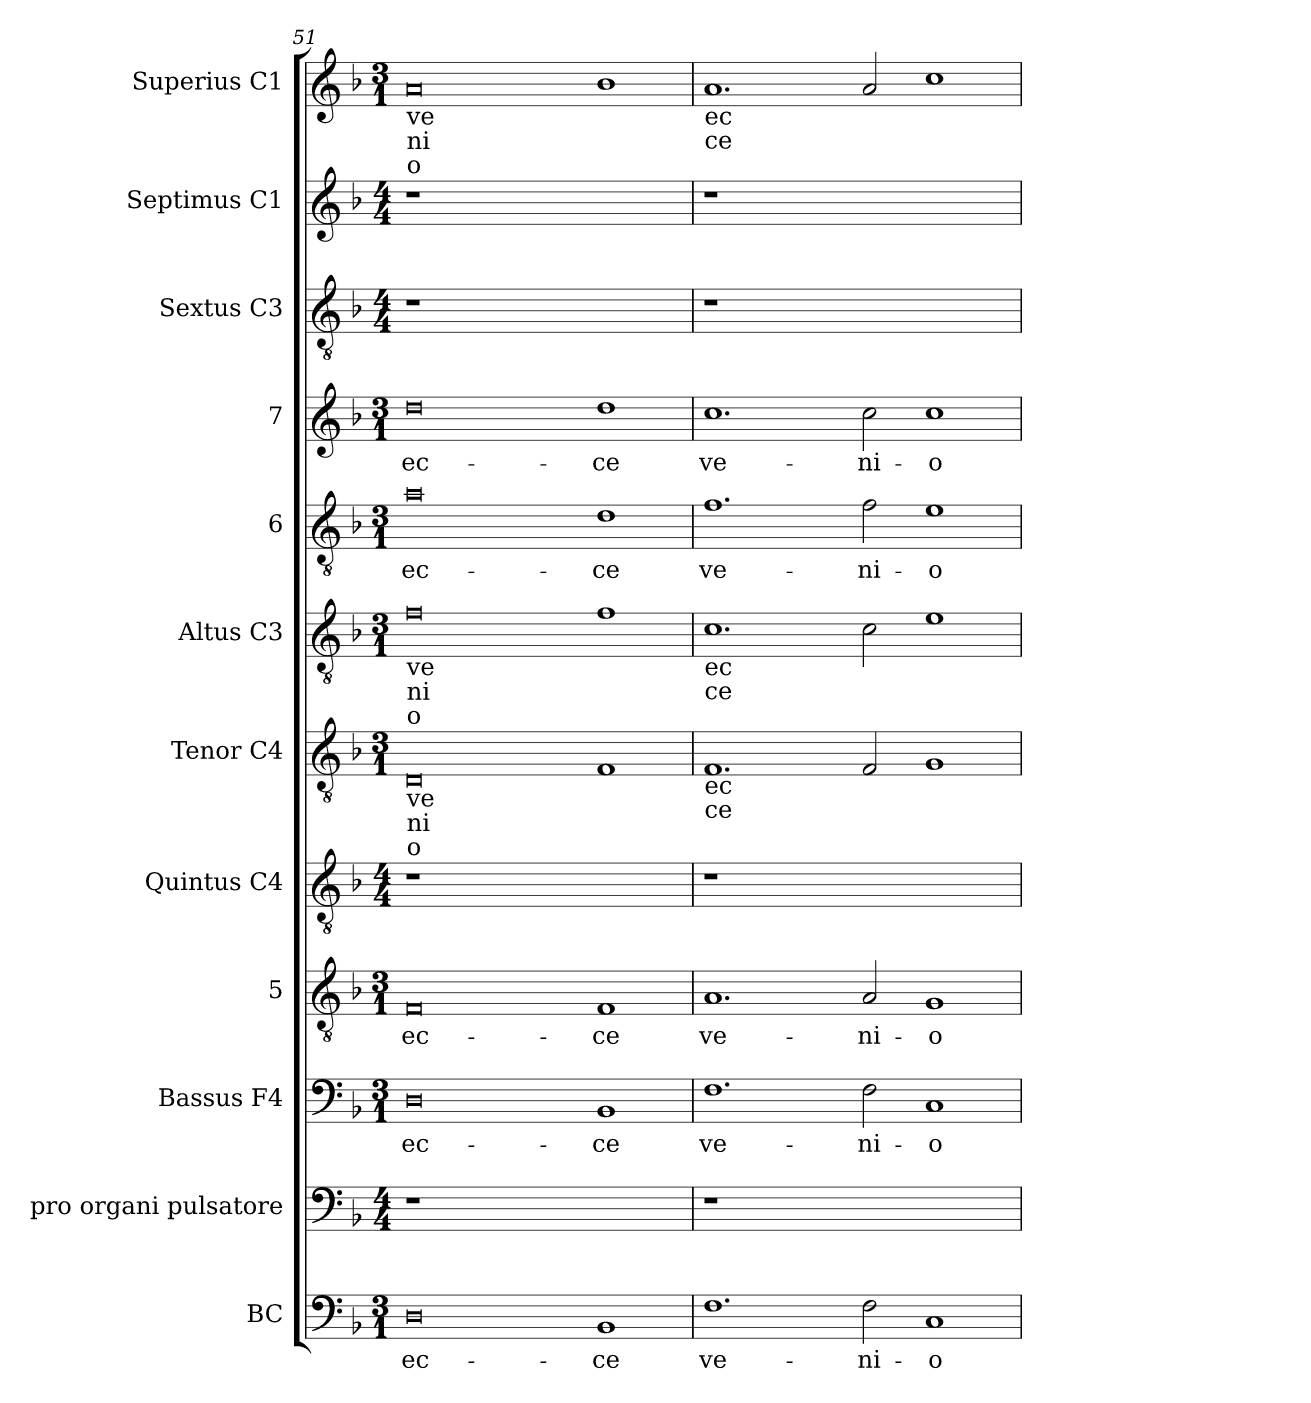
**kern	**text	**kern	**kern	**text	**kern	**text	**kern	**kern	**kern	**kern	**text	**kern	**text	**kern	**kern	**kern
*part12	*part12	*part11	*part10	*part10	*part9	*part9	*part8	*part7	*part6	*part5	*part5	*part4	*part4	*part3	*part2	*part1
*staff12	*staff12	*staff11	*staff10	*staff10	*staff9	*staff9	*staff8	*staff7	*staff6	*staff5	*staff5	*staff4	*staff4	*staff3	*staff2	*staff1
*I"BC	*	*I"pro organi  pulsatore	*I"Bassus  F4	*	*I"5	*	*I"Quintus  C4	*I"Tenor  C4	*I"Altus  C3	*I"6	*	*I"7	*	*I"Sextus  C3	*I"Septimus  C1	*I"Superius  C1
*I'BC	*	*	*I'B	*	*	*	*	*I'T	*I'A	*	*	*	*	*	*	*I'S
*clefF4	*	*clefF4	*clefF4	*	*clefGv2	*	*clefGv2	*clefGv2	*clefGv2	*clefGv2	*	*clefG2	*	*clefGv2	*clefG2	*clefG2
*k[b-]	*	*k[b-]	*k[b-]	*	*k[b-]	*	*k[b-]	*k[b-]	*k[b-]	*k[b-]	*	*k[b-]	*	*k[b-]	*k[b-]	*k[b-]
*F:	*	*F:	*F:	*	*F:	*	*F:	*F:	*F:	*F:	*	*F:	*	*F:	*F:	*F:
*M3/1	*	*M4/4	*M3/1	*	*M3/1	*	*M4/4	*M3/1	*M3/1	*M3/1	*	*M3/1	*	*M4/4	*M4/4	*M3/1
=51	=51	=51	=51	=51	=51	=51	=51	=51	=51	=51	=51	=51	=51	=51	=51	=51
!	!	!	!	!	!	!	!	!	!	!	!	!	!	!	!	!LO:TX:b:t=ve
!	!	!	!	!	!	!	!	!	!	!	!	!	!	!	!	!LO:TX:b:t=ni
!	!	!	!	!	!	!	!	!	!	!	!	!	!	!	!	!LO:TX:b:t=o
!	!	!	!	!	!	!	!	!	!LO:TX:b:t=ve	!	!	!	!	!	!	!
!	!	!	!	!	!	!	!	!	!LO:TX:b:t=ni	!	!	!	!	!	!	!
!	!	!	!	!	!	!	!	!	!LO:TX:b:t=o	!	!	!	!	!	!	!
!	!	!	!	!	!	!	!	!LO:TX:b:t=ve	!	!	!	!	!	!	!	!
!	!	!	!	!	!	!	!	!LO:TX:b:t=ni	!	!	!	!	!	!	!	!
!	!	!	!	!	!	!	!	!LO:TX:b:t=o	!	!	!	!	!	!	!	!
!	!LO:LY:a:cj	!	!	!LO:LY:b:cj	!	!LO:LY:b:cj	!	!	!	!	!LO:LY:b:cj	!	!LO:LY:b:cj	!	!	!
0D	ec-	1r	0D	ec-	0F	ec-	1r	0D	0f	0a	ec-	0dd	ec-	1r	1r	0a
.	.	0ryy	.	.	.	.	0ryy	.	.	.	.	.	.	0ryy	0ryy	.
!	!LO:LY:a:cj	!	!	!LO:LY:b:cj	!	!LO:LY:b:cj	!	!	!	!	!LO:LY:b:cj	!	!LO:LY:b:cj	!	!	!
1BB-	-ce	.	1BB-	-ce	1F	-ce	.	1F	1f	1d	-ce	1dd	-ce	.	.	1b-
=52	=52	=52	=52	=52	=52	=52	=52	=52	=52	=52	=52	=52	=52	=52	=52	=52
!	!	!	!	!	!	!	!	!	!	!	!	!	!	!	!	!LO:TX:b:t=ec
!	!	!	!	!	!	!	!	!	!	!	!	!	!	!	!	!LO:TX:b:t=ce
!	!	!	!	!	!	!	!	!	!LO:TX:b:t=ec	!	!	!	!	!	!	!
!	!	!	!	!	!	!	!	!	!LO:TX:b:t=ce	!	!	!	!	!	!	!
!	!	!	!	!	!	!	!	!LO:TX:b:t=ec	!	!	!	!	!	!	!	!
!	!	!	!	!	!	!	!	!LO:TX:b:t=ce	!	!	!	!	!	!	!	!
!	!LO:LY:a:cj	!	!	!LO:LY:b:cj	!	!LO:LY:b:cj	!	!	!	!	!LO:LY:b:cj	!	!LO:LY:b:cj	!	!	!
1.F	ve-	1r	1.F	ve-	1.A	ve-	1r	1.F	1.c	1.f	ve-	1.cc	ve-	1r	1r	1.a
.	.	0ryy	.	.	.	.	0ryy	.	.	.	.	.	.	0ryy	0ryy	.
!	!LO:LY:a:cj	!	!	!LO:LY:b:cj	!	!LO:LY:b:cj	!	!	!	!	!LO:LY:b:cj	!	!LO:LY:b:cj	!	!	!
2F\	-ni-	.	2F\	-ni-	2A/	-ni-	.	2F/	2c\	2f\	-ni-	2cc\	-ni-	.	.	2a/
!	!LO:LY:a:cj	!	!	!LO:LY:b:cj	!	!LO:LY:b:cj	!	!	!	!	!LO:LY:b:cj	!	!LO:LY:b:cj	!	!	!
1C	-o	.	1C	-o	1G	-o	.	1G	1e	1e	-o	1cc	-o	.	.	1cc
=	=	=	=	=	=	=	=	=	=	=	=	=	=	=	=	=
*-	*-	*-	*-	*-	*-	*-	*-	*-	*-	*-	*-	*-	*-	*-	*-	*-
